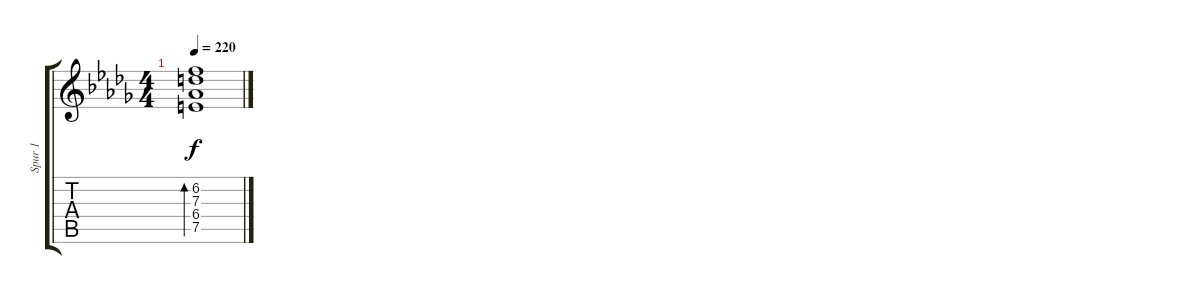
\track ("Spur 1" "Spur 1") {instrument electricguitarjazz}
\staff {score tabs}
\tuning (E4 B3 G3 D3 A2 E2) {hide}
\ts (4 4)
\tempo 220
\clef g2
\ks bbminor
(6.2 7.3 6.4 7.5).1{bd 120 dy f}
